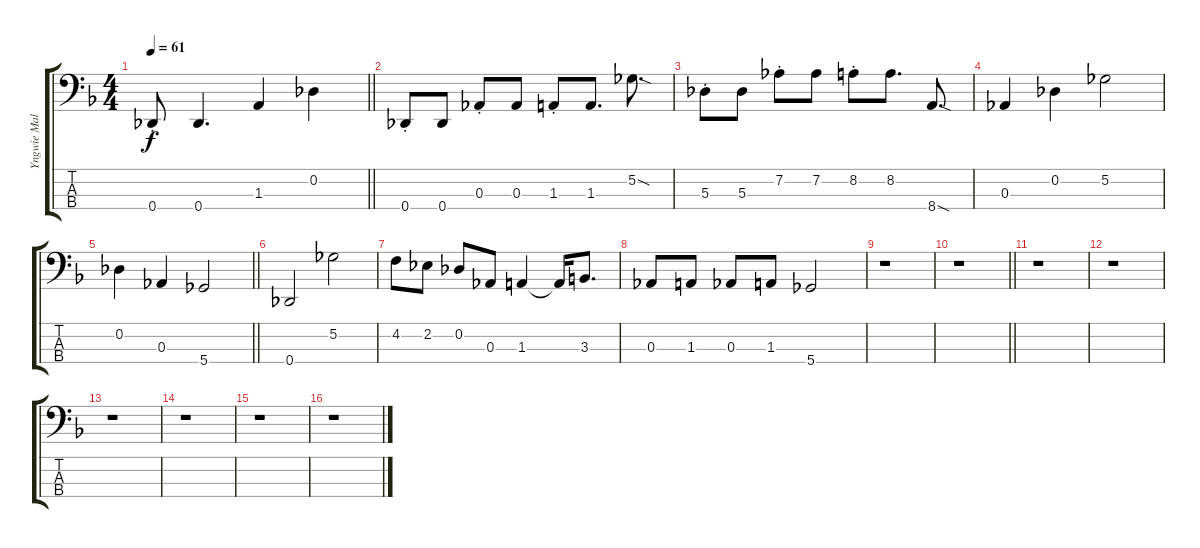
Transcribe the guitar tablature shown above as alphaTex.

\track ("Yngwie Malmsteen" "Yngwie Mal") {instrument electricbassfinger}
\staff {score tabs}
\tuning (Gb2 Db2 Ab1 Db1) {hide}
\ts (4 4)
\tempo 61
\clef f4
\barLineRight lightlight
\ks f
0.4{st}.8{dy f} 0.4.4{d} 1.3.4 0.2.4 |
0.4{st}.8 0.4.8 0.3{st}.8 0.3.8 1.3{st}.8 1.3.8{d} 5.2{sod}.8{d} |
5.3{st}.8 5.3.8 7.2{st}.8 7.2.8 8.2{st}.8 8.2.8{d} 8.4{sod}.8{d} |
0.3.4 0.2.4 5.2.2 |
\barLineRight lightlight
0.2.4 0.3.4 5.4.2 |
0.4.2 5.2.2 |
4.2.8 2.2.8 0.2.8 0.3.8 1.3.4 1.3{t}.16 3.3.8{d} |
0.3.8 1.3.8 0.3.8 1.3.8 5.4.2 |
r.1 |
\barLineRight lightlight
r.1 |
r.1 |
r.1 |
r.1 |
r.1 |
r.1 |
r.1
